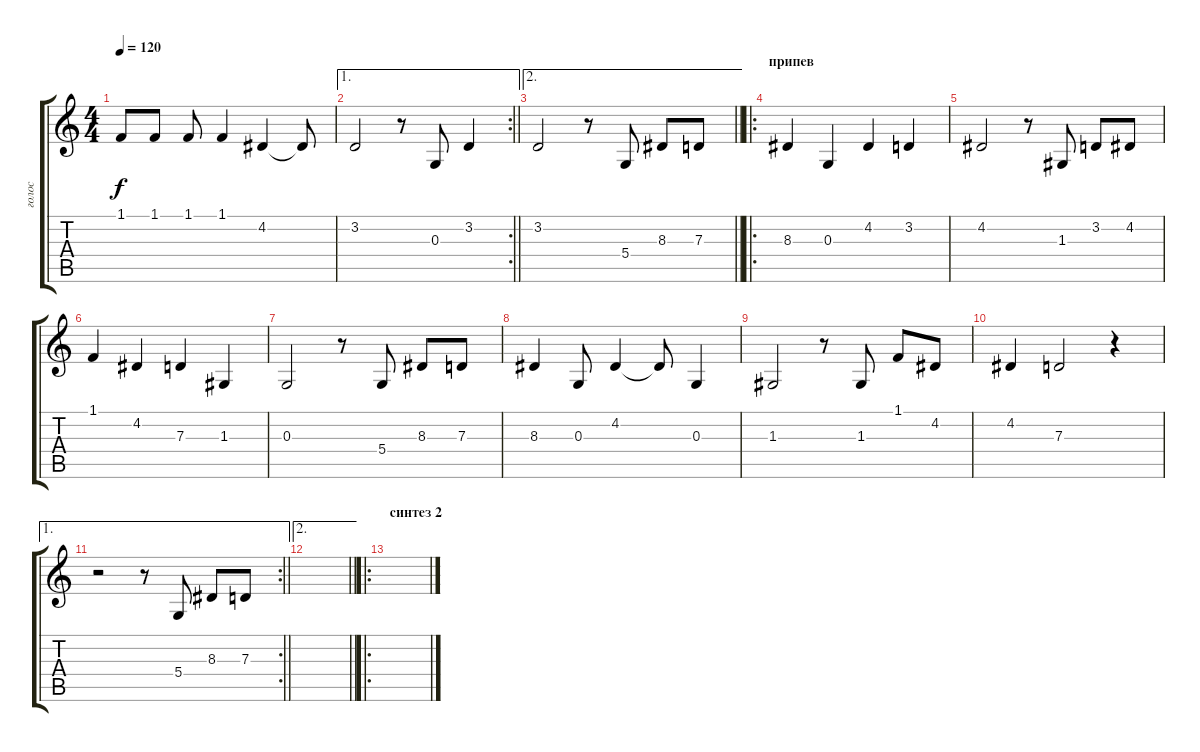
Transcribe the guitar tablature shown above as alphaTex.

\track ("голос" "голос") {instrument churchorgan}
\staff {score tabs}
\tuning (E4 B3 G3 D3 A2 E2) {hide}
\ts (4 4)
\tempo 120
\clef g2
\ks c
1.1.8{dy f} 1.1.8 1.1.8 1.1.4 4.2.4 4.2{t}.8 |
\ae 1
\rc 2
\barLineRight lightlight
3.2.2 r.8 0.3.8 3.2.4 |
\ae 2
\barLineRight lightlight
3.2.2 r.8 5.4.8 8.3.8 7.3.8 |
\ro
\section ("" "припев ")
8.3.4 0.3.4 4.2.4 3.2.4 |
4.2.2 r.8 1.3.8 3.2.8 4.2.8 |
1.1.4 4.2.4 7.3.4 1.3.4 |
0.3.2 r.8 5.4.8 8.3.8 7.3.8 |
8.3.4 0.3.8 4.2.4 4.2{t}.8 0.3.4 |
1.3.2 r.8 1.3.8 1.1.8 4.2.8 |
4.2.4 7.3.2 r.4 |
\ae 1
\rc 2
\barLineRight lightlight
r.2 r.8 5.4.8 8.3.8 7.3.8 |
\ae 2
\barLineRight lightlight
|
\ro
\section ("" "синтез 2")
